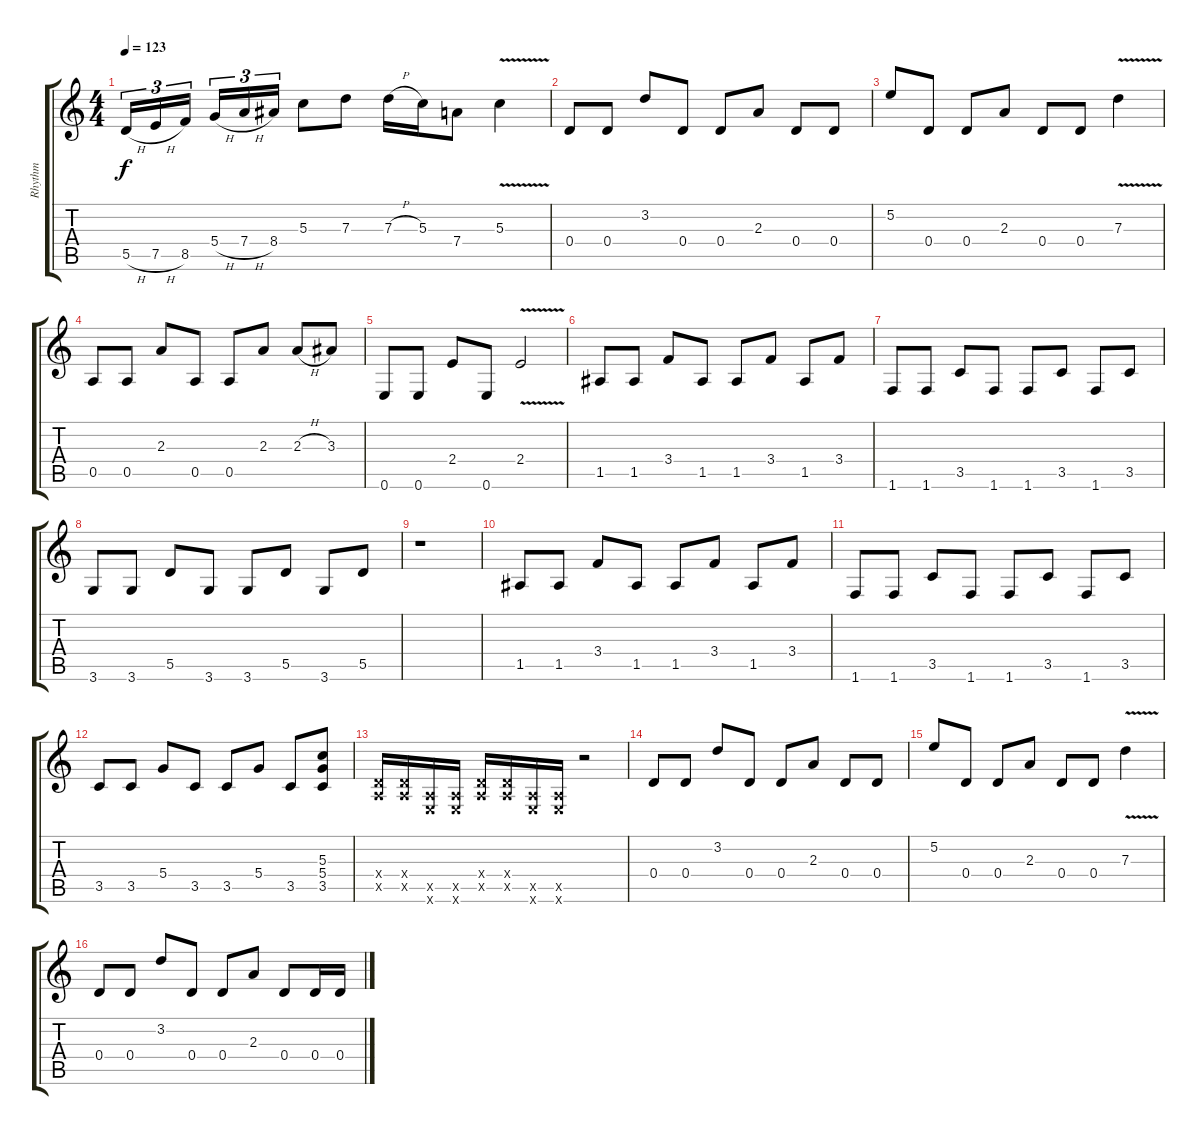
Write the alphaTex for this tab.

\track ("Rhythm" "Rhythm") {instrument distortionguitar}
\staff {score tabs}
\tuning (E4 B3 G3 D3 A2 E2) {hide}
\ts (4 4)
\tempo 123
\clef g2
\ks c
5.5{h}.16{tu (3 2) dy f} 7.5{h}.16{tu (3 2)} 8.5.16{tu (3 2)} 5.4{h}.16{tu (3 2)} 7.4{h}.16{tu (3 2)} 8.4.16{tu (3 2)} 5.3.8 7.3.8 7.3{h}.16 5.3.16 7.4.8 5.3{v}.4 |
0.4.8 0.4.8 3.2.8 0.4.8 0.4.8 2.3.8 0.4.8 0.4.8 |
5.2.8 0.4.8 0.4.8 2.3.8 0.4.8 0.4.8 7.3{v}.4 |
0.5.8 0.5.8 2.3.8 0.5.8 0.5.8 2.3.8 2.3{h}.8 3.3.8 |
0.6.8 0.6.8 2.4.8 0.6.8 2.4{v}.2 |
1.5.8 1.5.8 3.4.8 1.5.8 1.5.8 3.4.8 1.5.8 3.4.8 |
1.6.8 1.6.8 3.5.8 1.6.8 1.6.8 3.5.8 1.6.8 3.5.8 |
3.6.8 3.6.8 5.5.8 3.6.8 3.6.8 5.5.8 3.6.8 5.5.8 |
r.1 |
1.5.8 1.5.8 3.4.8 1.5.8 1.5.8 3.4.8 1.5.8 3.4.8 |
1.6.8 1.6.8 3.5.8 1.6.8 1.6.8 3.5.8 1.6.8 3.5.8 |
3.5.8 3.5.8 5.4.8 3.5.8 3.5.8 5.4.8 3.5.8 (5.3 5.4 3.5).8 |
(0.4{x} 0.5{x}).16 (0.4{x} 0.5{x}).16 (0.5{x} 0.6{x}).16 (0.5{x} 0.6{x}).16 (0.4{x} 0.5{x}).16 (0.4{x} 0.5{x}).16 (0.5{x} 0.6{x}).16 (0.5{x} 0.6{x}).16 r.2 |
0.4.8 0.4.8 3.2.8 0.4.8 0.4.8 2.3.8 0.4.8 0.4.8 |
5.2.8 0.4.8 0.4.8 2.3.8 0.4.8 0.4.8 7.3{v}.4 |
0.4.8 0.4.8 3.2.8 0.4.8 0.4.8 2.3.8 0.4.8 0.4.16 0.4.16
